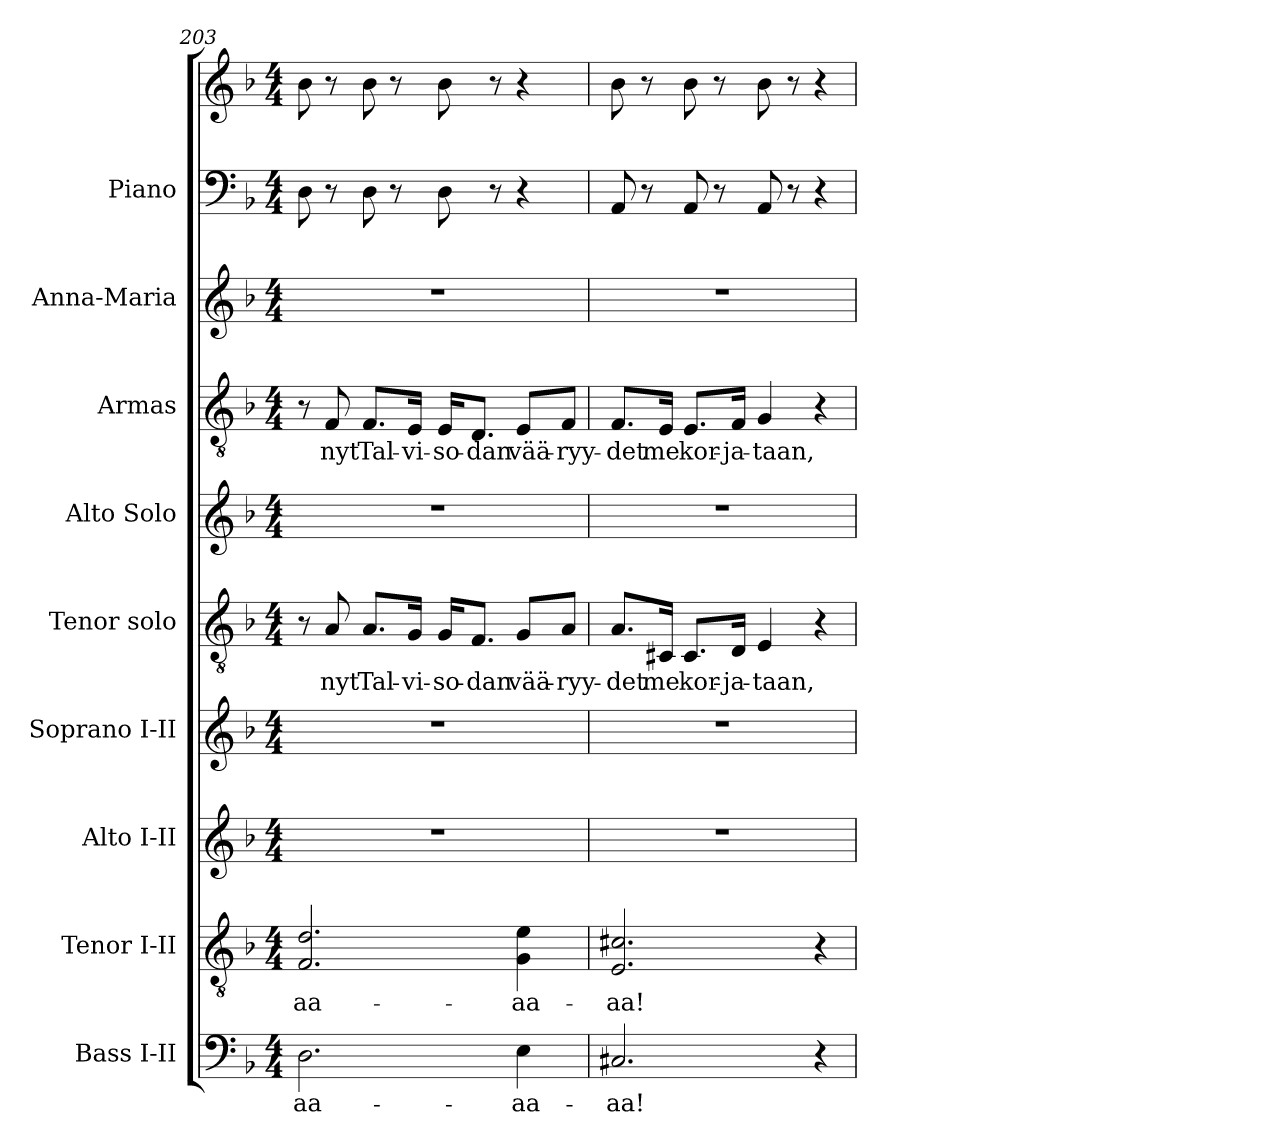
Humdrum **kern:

**kern	**text	**kern	**text	**kern	**kern	**kern	**text	**kern	**kern	**text	**kern	**kern	**kern
*part9	*part9	*part8	*part8	*part7	*part6	*part5	*part5	*part4	*part3	*part3	*part2	*part1	*part1
*staff10	*staff10	*staff9	*staff9	*staff8	*staff7	*staff6	*staff6	*staff5	*staff4	*staff4	*staff3	*staff2	*staff1
*I"Bass I-II	*	*I"Tenor I-II	*	*I"Alto I-II	*I"Soprano I-II	*I"Tenor solo	*	*I"Alto Solo	*I"Armas	*	*I"Anna-Maria	*I"Piano	*
*I'B.	*	*I'T.	*	*I'A.	*I'S.	*I'T. Solo	*	*I'A. Solo	*I'Armas	*	*I'A-M	*I'Pno.	*
!!LO:PB:g=z
*clefF4	*	*clefGv2	*	*clefG2	*clefG2	*clefGv2	*	*clefG2	*clefGv2	*	*clefG2	*clefF4	*clefG2
*	*	*ITrd7c12	*	*	*	*ITrd7c12	*	*	*ITrd7c12	*	*	*	*
*k[b-]	*	*k[b-]	*	*k[b-]	*k[b-]	*k[b-]	*	*k[b-]	*k[b-]	*	*k[b-]	*k[b-]	*k[b-]
*F:	*	*F:	*	*F:	*F:	*F:	*	*F:	*F:	*	*F:	*F:	*F:
*M4/4	*	*M4/4	*	*M4/4	*M4/4	*M4/4	*	*M4/4	*M4/4	*	*M4/4	*M4/4	*M4/4
*MM116	*	*MM116	*	*MM116	*MM116	*MM116	*	*MM116	*MM116	*	*MM116	*MM116	*MM116
=203	=203	=203	=203	=203	=203	=203	=203	=203	=203	=203	=203	=203	=203
!	!LO:LY:b:color=#000000	!	!	!	!	!	!	!	!	!	!	!	!
!	!	!	!LO:LY:b:color=#000000	!	!	!	!	!	!	!	!	!	!
2.Di\	aa-	2.FFi/ 2.Di	aa-	1r	1r	8r	.	1r	8r	.	1r	8Di\	8b-i\
!	!	!	!	!	!	!	!LO:LY:b:color=#000000	!	!	!	!	!	!
!	!	!	!	!	!	!	!	!	!	!LO:LY:b:color=#000000	!	!	!
.	.	.	.	.	.	8AAi/	nyt	.	8FFi/	nyt	.	8r	8r
!	!	!	!	!	!	!	!LO:LY:b:color=#000000	!	!	!	!	!	!
!	!	!	!	!	!	!	!	!	!	!LO:LY:b:color=#000000	!	!	!
.	.	.	.	.	.	8.AAi/L	Tal-	.	8.FFi/L	Tal-	.	8Di\	8b-i\
.	.	.	.	.	.	.	.	.	.	.	.	8r	8r
!	!	!	!	!	!	!	!LO:LY:b:color=#000000	!	!	!	!	!	!
!	!	!	!	!	!	!	!	!	!	!LO:LY:b:color=#000000	!	!	!
.	.	.	.	.	.	16GGi/Jk	-vi-	.	16EEi/Jk	-vi-	.	.	.
!	!	!	!	!	!	!	!LO:LY:b:color=#000000	!	!	!	!	!	!
!	!	!	!	!	!	!	!	!	!	!LO:LY:b:color=#000000	!	!	!
.	.	.	.	.	.	16GGi/KL	-so-	.	16EEi/KL	-so-	.	8Di\	8b-i\
!	!	!	!	!	!	!	!LO:LY:b:color=#000000	!	!	!	!	!	!
!	!	!	!	!	!	!	!	!	!	!LO:LY:b:color=#000000	!	!	!
.	.	.	.	.	.	8.FFi/J	-dan	.	8.DDi/J	-dan	.	.	.
.	.	.	.	.	.	.	.	.	.	.	.	8r	8r
!	!LO:LY:b:color=#000000	!	!	!	!	!	!	!	!	!	!	!	!
!	!	!	!LO:LY:b:color=#000000	!	!	!	!	!	!	!	!	!	!
!	!	!	!	!	!	!	!LO:LY:b:color=#000000	!	!	!	!	!	!
!	!	!	!	!	!	!	!	!	!	!LO:LY:b:color=#000000	!	!	!
4Ei\	-aa-	4GGi\ 4Ei	-aa-	.	.	8GGi/L	vää-	.	8EEi/L	vää-	.	4r	4r
!	!	!	!	!	!	!	!LO:LY:b:color=#000000	!	!	!	!	!	!
!	!	!	!	!	!	!	!	!	!	!LO:LY:b:color=#000000	!	!	!
.	.	.	.	.	.	8AAi/J	-ryy-	.	8FFi/J	-ryy-	.	.	.
=204	=204	=204	=204	=204	=204	=204	=204	=204	=204	=204	=204	=204	=204
!	!LO:LY:b:color=#000000	!	!	!	!	!	!	!	!	!	!	!	!
!	!	!	!LO:LY:b:color=#000000	!	!	!	!	!	!	!	!	!	!
!	!	!	!	!	!	!	!LO:LY:b:color=#000000	!	!	!	!	!	!
!	!	!	!	!	!	!	!	!	!	!LO:LY:b:color=#000000	!	!	!
2.C#Xi/	-aa!	2.EEi/ 2.C#Xi	-aa!	1r	1r	8.AAi/L	-det	1r	8.FFi/L	-det	1r	8AAi/	8b-i\
.	.	.	.	.	.	.	.	.	.	.	.	8r	8r
!	!	!	!	!	!	!	!LO:LY:b:color=#000000	!	!	!	!	!	!
!	!	!	!	!	!	!	!	!	!	!LO:LY:b:color=#000000	!	!	!
.	.	.	.	.	.	16CC#Xi/Jk	me	.	16EEi/Jk	me	.	.	.
!	!	!	!	!	!	!	!LO:LY:b:color=#000000	!	!	!	!	!	!
!	!	!	!	!	!	!	!	!	!	!LO:LY:b:color=#000000	!	!	!
.	.	.	.	.	.	8.CC#i/L	kor-	.	8.EEi/L	kor-	.	8AAi/	8b-i\
.	.	.	.	.	.	.	.	.	.	.	.	8r	8r
!	!	!	!	!	!	!	!LO:LY:b:color=#000000	!	!	!	!	!	!
!	!	!	!	!	!	!	!	!	!	!LO:LY:b:color=#000000	!	!	!
.	.	.	.	.	.	16DDi/Jk	-ja-	.	16FFi/Jk	-ja-	.	.	.
!	!	!	!	!	!	!	!LO:LY:b:color=#000000	!	!	!	!	!	!
!	!	!	!	!	!	!	!	!	!	!LO:LY:b:color=#000000	!	!	!
.	.	.	.	.	.	4EEi/	-taan,	.	4GGi/	-taan,	.	8AAi/	8b-i\
.	.	.	.	.	.	.	.	.	.	.	.	8r	8r
4r	.	4r	.	.	.	4r	.	.	4r	.	.	4r	4r
=	=	=	=	=	=	=	=	=	=	=	=	=	=
*-	*-	*-	*-	*-	*-	*-	*-	*-	*-	*-	*-	*-	*-
